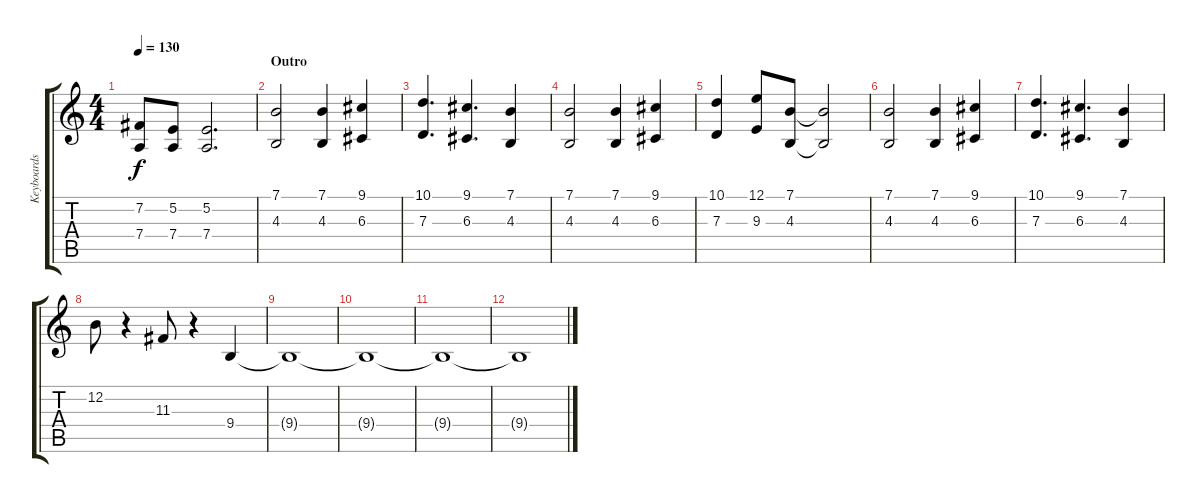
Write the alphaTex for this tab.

\track ("Keyboards" "Keyboards") {instrument stringensemble1}
\staff {score tabs}
\tuning (E4 B3 G3 D3 A2 E2) {hide}
\ts (4 4)
\tempo 130
\clef g2
\ks c
(7.2{t} 7.4{t}).8{dy f} (5.2 7.4).8 (5.2 7.4).2{d} |
\section ("" "Outro")
(7.1 4.3).2 (7.1 4.3).4 (9.1 6.3).4 |
(10.1 7.3).4{d} (9.1 6.3).4{d} (7.1 4.3).4 |
(7.1 4.3).2 (7.1 4.3).4 (9.1 6.3).4 |
(10.1 7.3).4 (12.1 9.3).8 (7.1 4.3).8 (7.1{t} 4.3{t}).2 |
(7.1 4.3).2 (7.1 4.3).4 (9.1 6.3).4 |
(10.1 7.3).4{d} (9.1 6.3).4{d} (7.1 4.3).4 |
12.2.8 r.4 11.3.8 r.4 9.4.4 |
9.4{t}.1 |
9.4{t}.1 |
9.4{t}.1 |
9.4{t}.1
